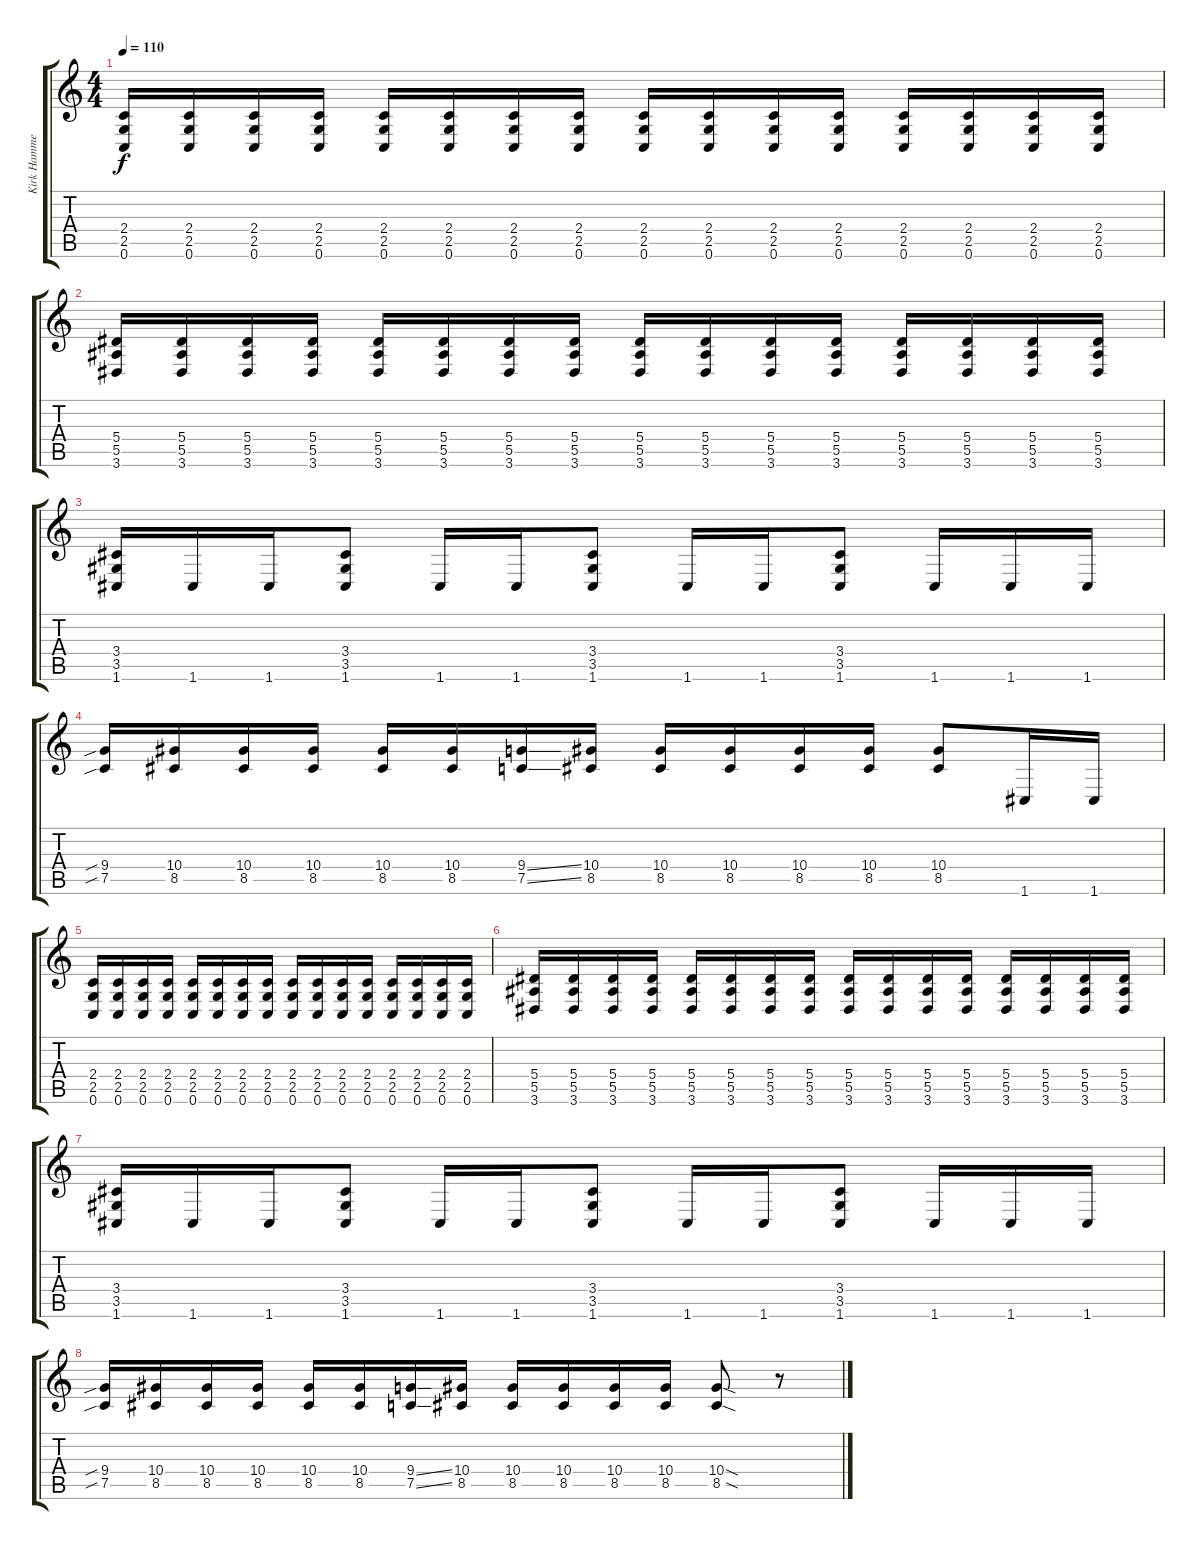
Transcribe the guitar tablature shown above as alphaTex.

\track ("Kirk Hammet" "Kirk Hamme") {instrument distortionguitar}
\staff {score tabs}
\tuning (C4 G3 Eb3 Bb2 F2 C2) {hide}
\ts (4 4)
\tempo 110
\clef g2
\ks c
(2.4 2.5 0.6).16{dy f} (2.4 2.5 0.6).16 (2.4 2.5 0.6).16 (2.4 2.5 0.6).16 (2.4 2.5 0.6).16 (2.4 2.5 0.6).16 (2.4 2.5 0.6).16 (2.4 2.5 0.6).16 (2.4 2.5 0.6).16 (2.4 2.5 0.6).16 (2.4 2.5 0.6).16 (2.4 2.5 0.6).16 (2.4 2.5 0.6).16 (2.4 2.5 0.6).16 (2.4 2.5 0.6).16 (2.4 2.5 0.6).16 |
(5.4 5.5 3.6).16 (5.4 5.5 3.6).16 (5.4 5.5 3.6).16 (5.4 5.5 3.6).16 (5.4 5.5 3.6).16 (5.4 5.5 3.6).16 (5.4 5.5 3.6).16 (5.4 5.5 3.6).16 (5.4 5.5 3.6).16 (5.4 5.5 3.6).16 (5.4 5.5 3.6).16 (5.4 5.5 3.6).16 (5.4 5.5 3.6).16 (5.4 5.5 3.6).16 (5.4 5.5 3.6).16 (5.4 5.5 3.6).16 |
(3.4 3.5 1.6).16 1.6.16 1.6.16 (3.4 3.5 1.6).8 1.6.16 1.6.16 (3.4 3.5 1.6).8 1.6.16 1.6.16 (3.4 3.5 1.6).8 1.6.16 1.6.16 1.6.16 |
(9.4{sib} 7.5{sib}).16 (10.4 8.5).16 (10.4 8.5).16 (10.4 8.5).16 (10.4 8.5).16 (10.4 8.5).16 (9.4{ss} 7.5{ss}).16 (10.4 8.5).16 (10.4 8.5).16 (10.4 8.5).16 (10.4 8.5).16 (10.4 8.5).16 (10.4 8.5).8 1.6.16 1.6.16 |
(2.4 2.5 0.6).16 (2.4 2.5 0.6).16 (2.4 2.5 0.6).16 (2.4 2.5 0.6).16 (2.4 2.5 0.6).16 (2.4 2.5 0.6).16 (2.4 2.5 0.6).16 (2.4 2.5 0.6).16 (2.4 2.5 0.6).16 (2.4 2.5 0.6).16 (2.4 2.5 0.6).16 (2.4 2.5 0.6).16 (2.4 2.5 0.6).16 (2.4 2.5 0.6).16 (2.4 2.5 0.6).16 (2.4 2.5 0.6).16 |
(5.4 5.5 3.6).16 (5.4 5.5 3.6).16 (5.4 5.5 3.6).16 (5.4 5.5 3.6).16 (5.4 5.5 3.6).16 (5.4 5.5 3.6).16 (5.4 5.5 3.6).16 (5.4 5.5 3.6).16 (5.4 5.5 3.6).16 (5.4 5.5 3.6).16 (5.4 5.5 3.6).16 (5.4 5.5 3.6).16 (5.4 5.5 3.6).16 (5.4 5.5 3.6).16 (5.4 5.5 3.6).16 (5.4 5.5 3.6).16 |
(3.4 3.5 1.6).16 1.6.16 1.6.16 (3.4 3.5 1.6).8 1.6.16 1.6.16 (3.4 3.5 1.6).8 1.6.16 1.6.16 (3.4 3.5 1.6).8 1.6.16 1.6.16 1.6.16 |
(9.4{sib} 7.5{sib}).16 (10.4 8.5).16 (10.4 8.5).16 (10.4 8.5).16 (10.4 8.5).16 (10.4 8.5).16 (9.4{ss} 7.5{ss}).16 (10.4 8.5).16 (10.4 8.5).16 (10.4 8.5).16 (10.4 8.5).16 (10.4 8.5).16 (10.4{sod} 8.5{sod}).8 r.8
